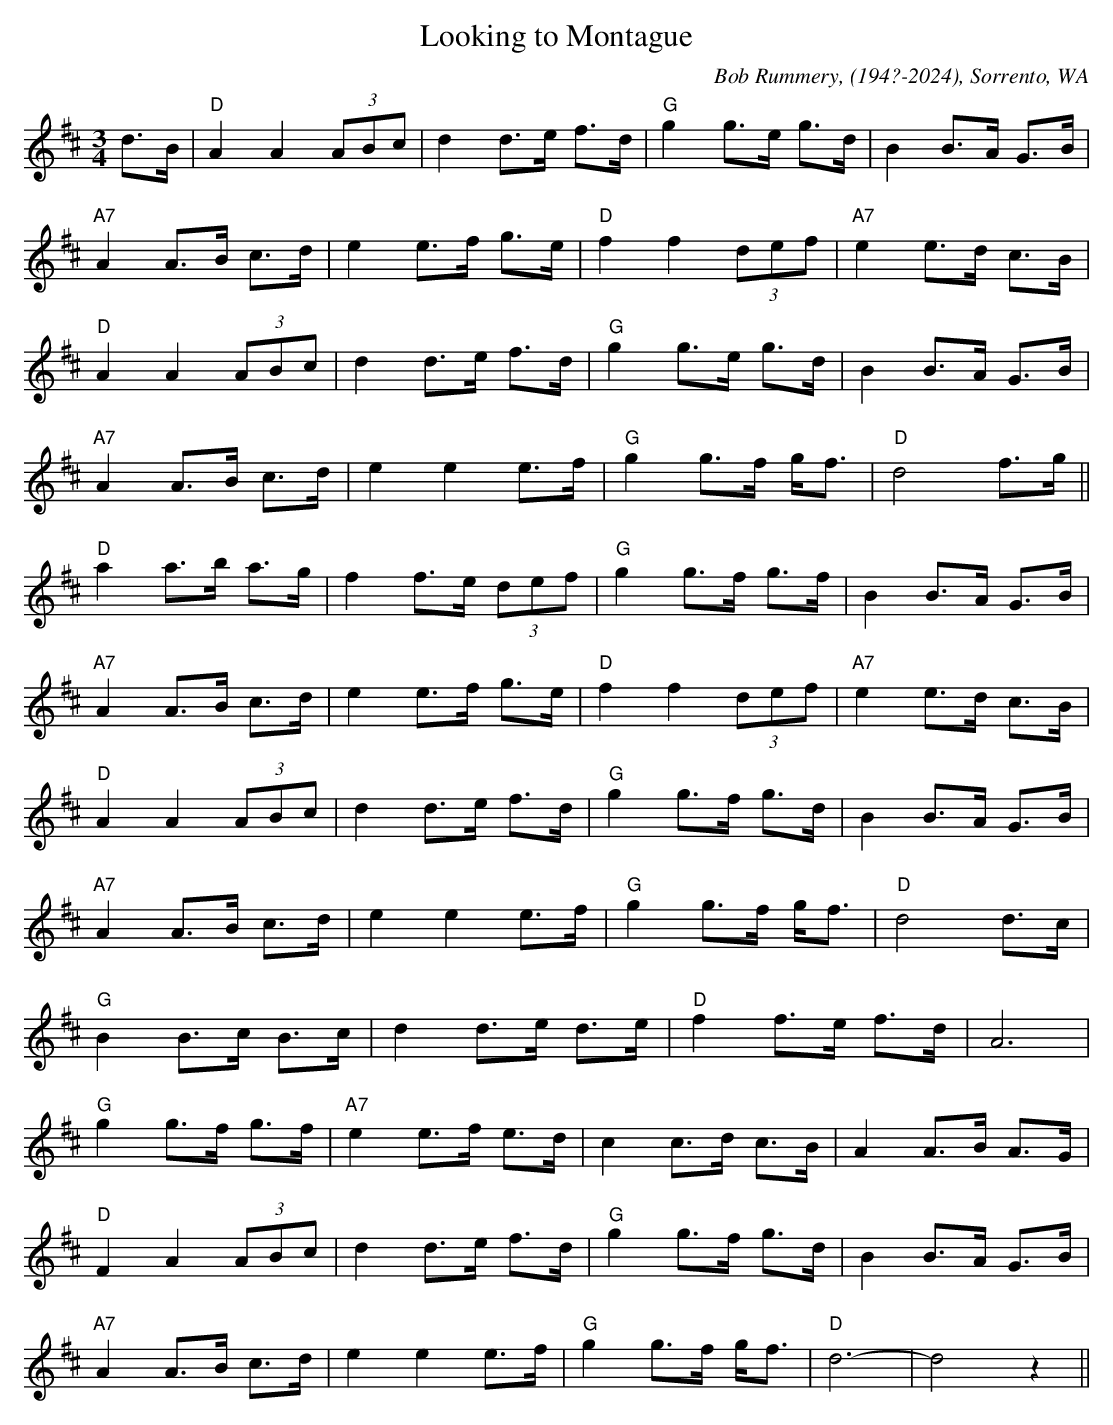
X:1
T:Looking to Montague
C:Bob Rummery, (194?-2024), Sorrento, WA
M:3/4
L:1/8
K:D
d>B|"D"A2A2(3ABc|d2d>e f>d|"G"g2g>e g>d|B2B>A G>B|
"A7"A2A>B c>d|e2e>f g>e|"D"f2f2(3def|"A7"e2e>d c>B|
"D"A2A2(3ABc|d2d>e f>d|"G"g2g>e g>d|B2B>A G>B|
"A7"A2A>B c>d|e2e2e>f|"G"g2g>f g<f|"D"d4f>g||
"D"a2a>b a>g|f2f>e (3def|"G"g2g>f g>f|B2B>A G>B|
"A7"A2A>B c>d|e2e>f g>e|"D"f2f2(3def|"A7"e2e>d c>B|
"D"A2A2(3ABc|d2d>e f>d|"G"g2g>f g>d|B2B>A G>B|
"A7"A2A>B c>d|e2e2e>f|"G"g2g>f g<f|"D"d4d>c|
"G"B2B>c B>c|d2d>e d>e|"D"f2f>e f>d|A6|
"G"g2g>f g>f|"A7"e2e>f e>d|c2c>d c>B|A2A>B A>G|
"D"F2A2(3ABc|d2d>e f>d|"G"g2g>f g>d|B2B>A G>B|
"A7"A2A>B c>d|e2e2e>f|"G"g2g>f g<f|"D"d6-|d4z2||
